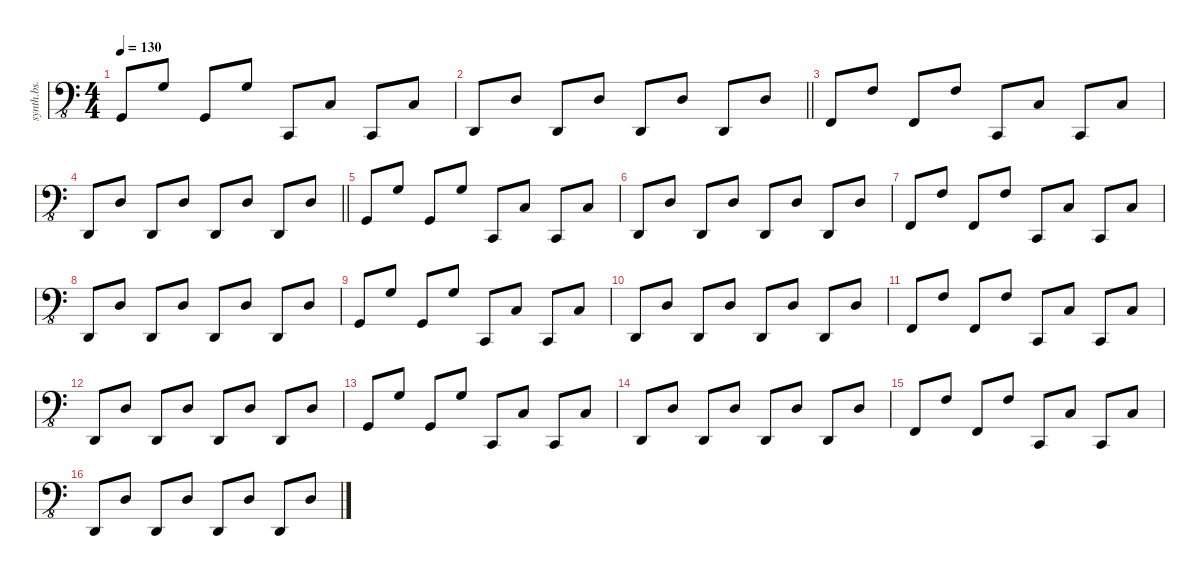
\defaultSystemsLayout 4
\hideDynamics
\bracketExtendMode nobrackets
\otherSystemsTrackNameOrientation horizontal
\track ("Synth 2-LH" "synth.bs.") {defaultSystemsLayout 4 instrument synthbass1}
\staff {score}
\tuning (G2 D2 A1 E1 B0)
\displaytranspose 0
\ts (4 4)
\tempo 130
\clef f4
\ottava 8vb
\ks c
3.4.8{dy f beam Up} 5.2.8{beam Up} 3.4.8{beam Up} 5.2.8{beam Up} 1.5.8{beam Up} 3.3.8{beam Up} 1.5.8{beam Up} 3.3.8{beam Up} |
\barLineRight lightlight
3.5.8{beam Up} 5.3.8{beam Up} 3.5.8{beam Up} 5.3.8{beam Up} 3.5.8{beam Up} 5.3.8{beam Up} 3.5.8{beam Up} 5.3.8{beam Up} |
1.4.8{beam Up} 3.2.8{beam Up} 1.4.8{beam Up} 3.2.8{beam Up} 1.5.8{beam Up} 3.3.8{beam Up} 1.5.8{beam Up} 3.3.8{beam Up} |
\barLineRight lightlight
3.5.8{beam Up} 5.3.8{beam Up} 3.5.8{beam Up} 5.3.8{beam Up} 3.5.8{beam Up} 5.3.8{beam Up} 3.5.8{beam Up} 5.3.8{beam Up} |
3.4.8{beam Up} 5.2.8{beam Up} 3.4.8{beam Up} 5.2.8{beam Up} 1.5.8{beam Up} 3.3.8{beam Up} 1.5.8{beam Up} 3.3.8{beam Up} |
3.5.8{beam Up} 5.3.8{beam Up} 3.5.8{beam Up} 5.3.8{beam Up} 3.5.8{beam Up} 5.3.8{beam Up} 3.5.8{beam Up} 5.3.8{beam Up} |
1.4.8{beam Up} 3.2.8{beam Up} 1.4.8{beam Up} 3.2.8{beam Up} 1.5.8{beam Up} 3.3.8{beam Up} 1.5.8{beam Up} 3.3.8{beam Up} |
3.5.8{beam Up} 5.3.8{beam Up} 3.5.8{beam Up} 5.3.8{beam Up} 3.5.8{beam Up} 5.3.8{beam Up} 3.5.8{beam Up} 5.3.8{beam Up} |
3.4.8{beam Up} 5.2.8{beam Up} 3.4.8{beam Up} 5.2.8{beam Up} 1.5.8{beam Up} 3.3.8{beam Up} 1.5.8{beam Up} 3.3.8{beam Up} |
3.5.8{beam Up} 5.3.8{beam Up} 3.5.8{beam Up} 5.3.8{beam Up} 3.5.8{beam Up} 5.3.8{beam Up} 3.5.8{beam Up} 5.3.8{beam Up} |
1.4.8{beam Up} 3.2.8{beam Up} 1.4.8{beam Up} 3.2.8{beam Up} 1.5.8{beam Up} 3.3.8{beam Up} 1.5.8{beam Up} 3.3.8{beam Up} |
3.5.8{beam Up} 5.3.8{beam Up} 3.5.8{beam Up} 5.3.8{beam Up} 3.5.8{beam Up} 5.3.8{beam Up} 3.5.8{beam Up} 5.3.8{beam Up} |
3.4.8{beam Up} 5.2.8{beam Up} 3.4.8{beam Up} 5.2.8{beam Up} 1.5.8{beam Up} 3.3.8{beam Up} 1.5.8{beam Up} 3.3.8{beam Up} |
3.5.8{beam Up} 5.3.8{beam Up} 3.5.8{beam Up} 5.3.8{beam Up} 3.5.8{beam Up} 5.3.8{beam Up} 3.5.8{beam Up} 5.3.8{beam Up} |
1.4.8{beam Up} 3.2.8{beam Up} 1.4.8{beam Up} 3.2.8{beam Up} 1.5.8{beam Up} 3.3.8{beam Up} 1.5.8{beam Up} 3.3.8{beam Up} |
3.5.8{beam Up} 5.3.8{beam Up} 3.5.8{beam Up} 5.3.8{beam Up} 3.5.8{beam Up} 5.3.8{beam Up} 3.5.8{beam Up} 5.3.8{beam Up}
